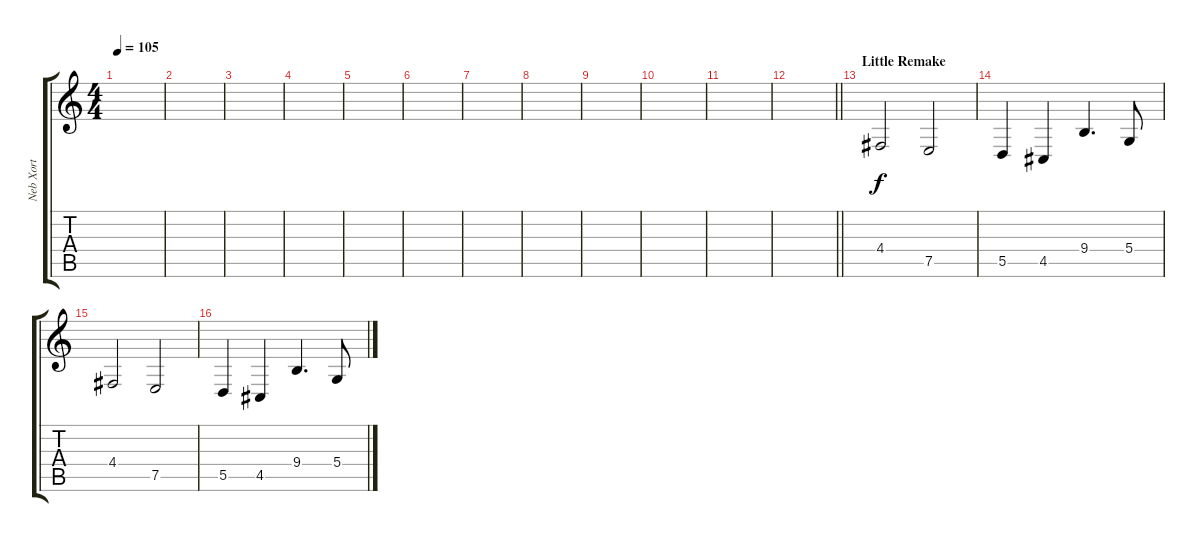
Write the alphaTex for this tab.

\track ("Neb Xort" "Neb Xort") {instrument stringensemble2}
\staff {score tabs}
\tuning (E4 B3 G3 D3 A2 E2) {hide}
\ts (4 4)
\tempo 105
\clef g2
\ks c
|
|
|
|
|
|
|
|
|
|
|
\barLineRight lightlight
|
\section ("" "Little Remake")
4.4.2 7.5.2 |
5.5.4 4.5.4 9.4.4{d} 5.4.8 |
4.4.2 7.5.2 |
5.5.4 4.5.4 9.4.4{d} 5.4.8
